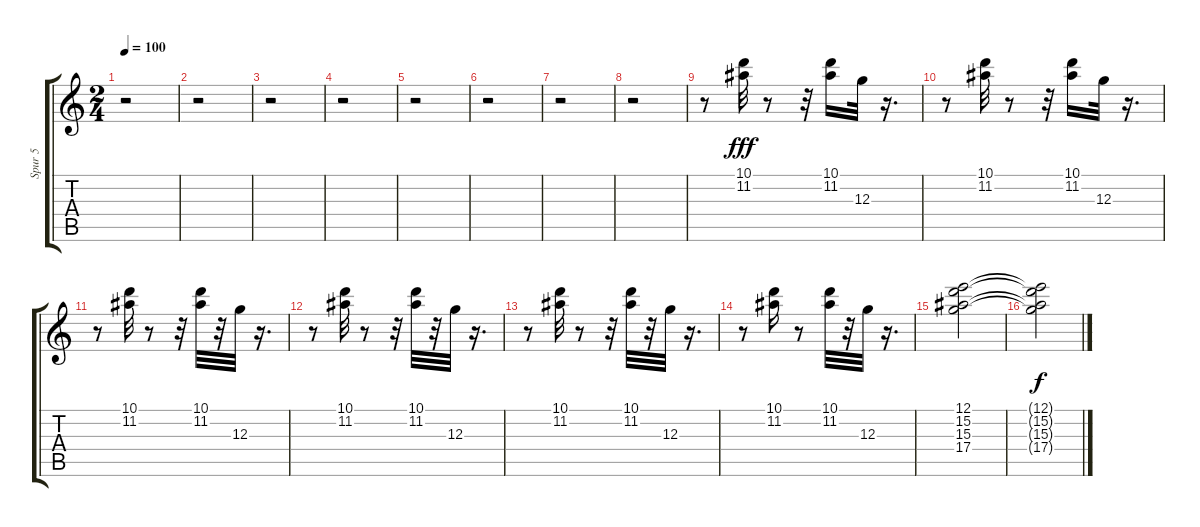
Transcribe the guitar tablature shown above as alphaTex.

\track ("Spur 5" "Spur 5") {instrument electricguitarmuted}
\staff {score tabs}
\tuning (E4 B3 G3 D3 A2 E2) {hide}
\ts (2 4)
\tempo 100
\clef g2
\ks c
r.2{dy fff} |
r.2 |
r.2 |
r.2 |
r.2 |
r.2 |
r.2 |
r.2 |
r.8 (10.1 11.2).32{volume 8} r.8 r.32 (10.1 11.2).16 12.3.32 r.16{d} |
r.8 (10.1 11.2).32 r.8 r.32 (10.1 11.2).16 12.3.32 r.16{d} |
r.8 (10.1 11.2).32 r.8 r.32 (10.1 11.2).32 r.32 12.3.32 r.16{d} |
r.8 (10.1 11.2).32 r.8 r.32 (10.1 11.2).32 r.32 12.3.32 r.16{d} |
r.8 (10.1 11.2).32 r.8 r.32 (10.1 11.2).32 r.32 12.3.32 r.16{d} |
r.8 (10.1 11.2).16 r.8 (10.1 11.2).32 r.32 12.3.32 r.16{d} |
(12.1 15.2 15.3 17.4).2 |
(12.1{t} 15.2{t} 15.3{t} 17.4{t}).2{dy f}
